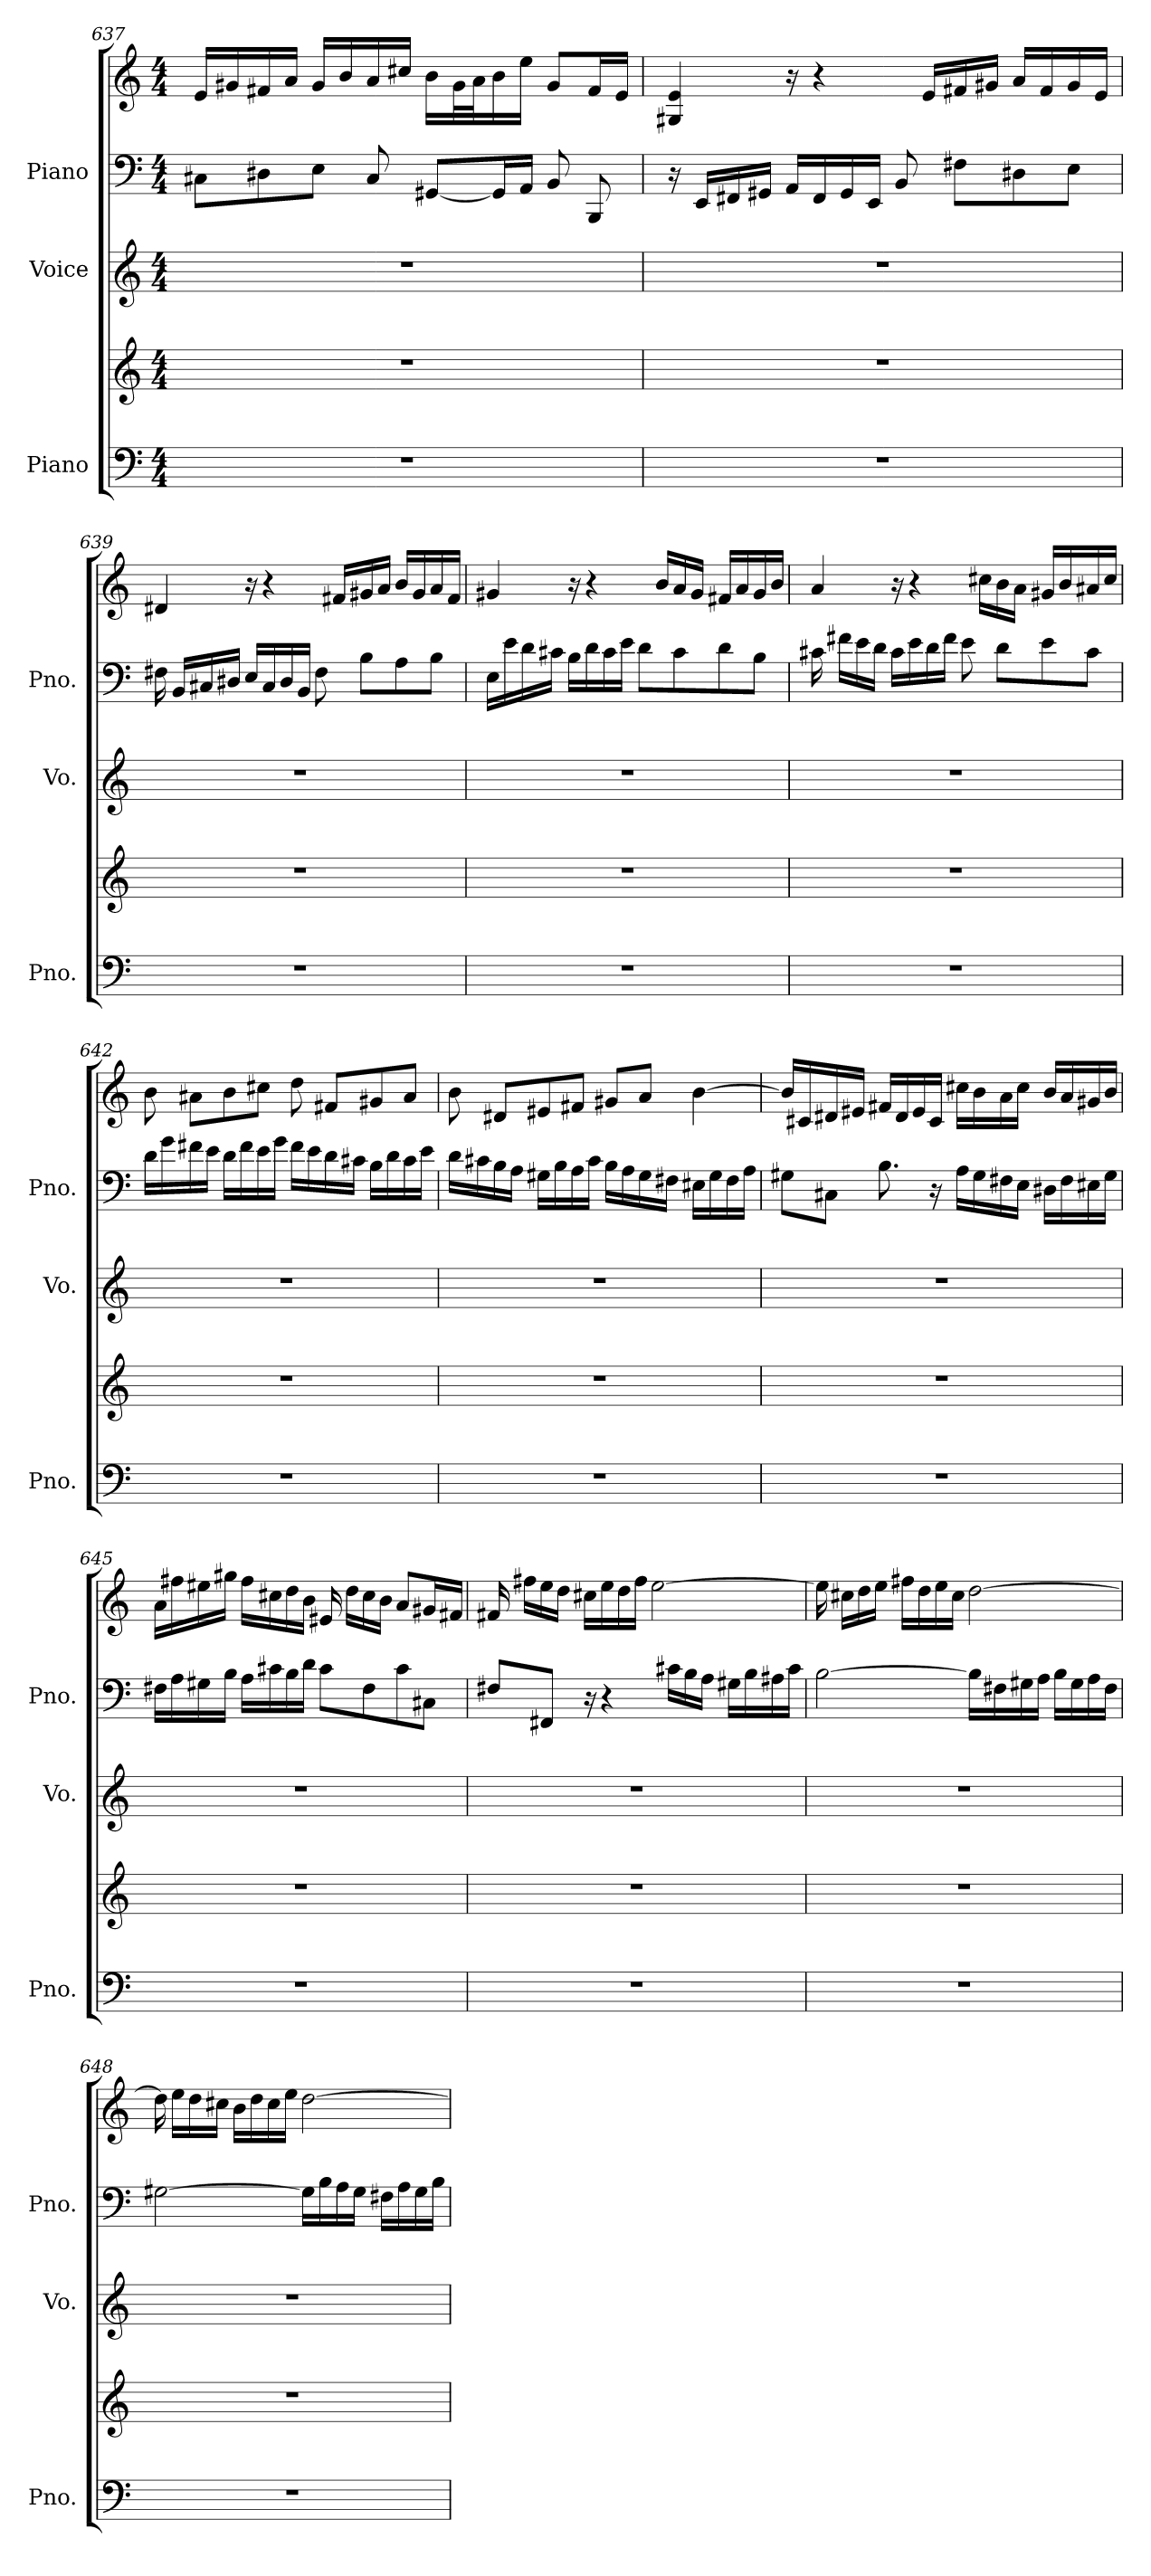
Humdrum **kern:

**kern	**kern	**kern	**kern	**kern
*part3	*part3	*part2	*part1	*part1
*staff5	*staff4	*staff3	*staff2	*staff1
*I"Piano	*	*I"Voice	*I"Piano	*
*I'Pno.	*	*I'Vo.	*I'Pno.	*
*clefF4	*clefG2	*clefG2	*clefF4	*clefG2
*k[]	*k[]	*k[]	*k[]	*k[]
*M4/4	*M4/4	*M4/4	*M4/4	*M4/4
=637	=637	=637	=637	=637
1r	1r	1r	8C#X\L	16e/LL
.	.	.	.	16g#X/
.	.	.	8D#X\	16f#X/
.	.	.	.	16a/JJ
.	.	.	8E\J	16g#/LL
.	.	.	.	16b/
.	.	.	8C#/	16a/
.	.	.	.	16cc#X/JJ
.	.	.	[8GG#X/L	16b\LL
.	.	.	.	32g#\L
.	.	.	.	32a\J
.	.	.	16GG#/L]	16b\
.	.	.	16AA/JJ	16ee\JJ
.	.	.	8BB/	8g#/L
.	.	.	8BBB/	16f#/L
.	.	.	.	16e/JJ
!!LO:LB:g=z
=638	=638	=638	=638	=638
1r	1r	1r	16r	4G#X/ 4e/
.	.	.	16EE/LL	.
.	.	.	16FF#X/	.
.	.	.	16GG#X/JJ	.
.	.	.	16AA/LL	16r
.	.	.	16FF#/	4r
.	.	.	16GG#/	.
.	.	.	16EE/JJ	.
.	.	.	8BB/	.
.	.	.	.	16e/LL
.	.	.	8F#X\L	16f#X/
.	.	.	.	16g#X/JJ
.	.	.	8D#X\	16a/LL
.	.	.	.	16f#/
.	.	.	8E\J	16g#/
.	.	.	.	16e/JJ
=639	=639	=639	=639	=639
1r	1r	1r	16F#X\	4d#X/
.	.	.	16BB/LL	.
.	.	.	16C#X/	.
.	.	.	16D#X/JJ	.
.	.	.	16E/LL	16r
.	.	.	16C#/	4r
.	.	.	16D#/	.
.	.	.	16BB/JJ	.
.	.	.	8F#\	.
.	.	.	.	16f#X/LL
.	.	.	8B\L	16g#X/
.	.	.	.	16a/JJ
.	.	.	8A\	16b/LL
.	.	.	.	16g#/
.	.	.	8B\J	16a/
.	.	.	.	16f#/JJ
!!LO:LB:g=z
=640	=640	=640	=640	=640
1r	1r	1r	16E\LL	4g#X/
.	.	.	16e\	.
.	.	.	16d\	.
.	.	.	16c#X\JJ	.
.	.	.	16B\LL	16r
.	.	.	16d\	4r
.	.	.	16c#\	.
.	.	.	16e\JJ	.
.	.	.	8d\L	.
.	.	.	.	16b/LL
.	.	.	8c#\	16a/
.	.	.	.	16g#/JJ
.	.	.	8d\	16f#X/LL
.	.	.	.	16a/
.	.	.	8B\J	16g#/
.	.	.	.	16b/JJ
=641	=641	=641	=641	=641
1r	1r	1r	16c#X\	4a/
.	.	.	16f#X\LL	.
.	.	.	16e\	.
.	.	.	16d\JJ	.
.	.	.	16c#\LL	16r
.	.	.	16e\	4r
.	.	.	16d\	.
.	.	.	16f#\JJ	.
.	.	.	8e\	.
.	.	.	.	16cc#X\LL
.	.	.	8d\L	16b\
.	.	.	.	16a\JJ
.	.	.	8e\	16g#X/LL
.	.	.	.	16b/
.	.	.	8c#\J	16a#X/
.	.	.	.	16cc#/JJ
!!LO:LB:g=z
=642	=642	=642	=642	=642
1r	1r	1r	16d\LL	8b\
.	.	.	16g\	.
.	.	.	16f#X\	8a#X\L
.	.	.	16e\JJ	.
.	.	.	16d\LL	8b\
.	.	.	16f#\	.
.	.	.	16e\	8cc#X\J
.	.	.	16g\JJ	.
.	.	.	16f#\LL	8dd\
.	.	.	16e\	.
.	.	.	16d\	8f#X/L
.	.	.	16c#X\JJ	.
.	.	.	16B\LL	8g#X/
.	.	.	16d\	.
.	.	.	16c#\	8a#/J
.	.	.	16e\JJ	.
=643	=643	=643	=643	=643
1r	1r	1r	16d\LL	8b\
.	.	.	16c#X\	.
.	.	.	16B\	8d#X/L
.	.	.	16A\JJ	.
.	.	.	16G#X\LL	8e#X/
.	.	.	16B\	.
.	.	.	16A\	8f#X/J
.	.	.	16c#\JJ	.
.	.	.	16B\LL	8g#X/L
.	.	.	16A\	.
.	.	.	16G#\	8a/J
.	.	.	16F#X\JJ	.
.	.	.	16E#X\LL	[4b\
.	.	.	16G#\	.
.	.	.	16F#\	.
.	.	.	16A\JJ	.
!!LO:PB:g=z
=644	=644	=644	=644	=644
1r	1r	1r	8G#X\L	16b/LL]
.	.	.	.	16c#X/
.	.	.	8C#X\J	16d#X/
.	.	.	.	16e#X/JJ
.	.	.	8.B\	16f#X/LL
.	.	.	.	16d#/
.	.	.	.	16e#/
.	.	.	16r	16c#/JJ
.	.	.	16A\LL	16cc#X\LL
.	.	.	16G#\	16b\
.	.	.	16F#X\	16a\
.	.	.	16E\JJ	16cc#\JJ
.	.	.	16D#X\LL	16b/LL
.	.	.	16F#\	16a/
.	.	.	16E#X\	16g#X/
.	.	.	16G#\JJ	16b/JJ
=645	=645	=645	=645	=645
1r	1r	1r	16F#X\LL	16a\LL
.	.	.	16A\	16ff#X\
.	.	.	16G#X\	16ee#X\
.	.	.	16B\JJ	16gg#X\JJ
.	.	.	16A\LL	16ff#\LL
.	.	.	16c#X\	16cc#X\
.	.	.	16B\	16dd\
.	.	.	16d\JJ	16b\JJ
.	.	.	8c#\L	16e#X/
.	.	.	.	16dd\LL
.	.	.	8F#\	16cc#\
.	.	.	.	16b\JJ
.	.	.	8c#\	8a/L
.	.	.	8C#X\J	16g#X/L
.	.	.	.	16f#X/JJ
!!LO:LB:g=z
=646	=646	=646	=646	=646
1r	1r	1r	8F#X/L	16f#X/
.	.	.	.	16ff#X\LL
.	.	.	8FF#X/J	16ee\
.	.	.	.	16dd\JJ
.	.	.	16r	16cc#X\LL
.	.	.	4r	16ee\
.	.	.	.	16dd\
.	.	.	.	16ff#\JJ
.	.	.	.	[2ee\
.	.	.	16c#X\LL	.
.	.	.	16B\	.
.	.	.	16A\JJ	.
.	.	.	16G#X\LL	.
.	.	.	16B\	.
.	.	.	16A#X\	.
.	.	.	16c#\JJ	.
=647	=647	=647	=647	=647
1r	1r	1r	[2B\	16ee\]
.	.	.	.	16cc#X\LL
.	.	.	.	16dd\
.	.	.	.	16ee\JJ
.	.	.	.	16ff#X\LL
.	.	.	.	16dd\
.	.	.	.	16ee\
.	.	.	.	16cc#\JJ
.	.	.	16B\LL]	[2dd\
.	.	.	16F#X\	.
.	.	.	16G#X\	.
.	.	.	16A\JJ	.
.	.	.	16B\LL	.
.	.	.	16G#\	.
.	.	.	16A\	.
.	.	.	16F#\JJ	.
!!LO:LB:g=z
=648	=648	=648	=648	=648
1r	1r	1r	[2G#X\	16dd\]
.	.	.	.	16ee\LL
.	.	.	.	16dd\
.	.	.	.	16cc#X\JJ
.	.	.	.	16b\LL
.	.	.	.	16dd\
.	.	.	.	16cc#\
.	.	.	.	16ee\JJ
.	.	.	16G#\LL]	[2dd\
.	.	.	16B\	.
.	.	.	16A\	.
.	.	.	16G#\JJ	.
.	.	.	16F#X\LL	.
.	.	.	16A\	.
.	.	.	16G#\	.
.	.	.	16B\JJ	.
=	=	=	=	=
*-	*-	*-	*-	*-
